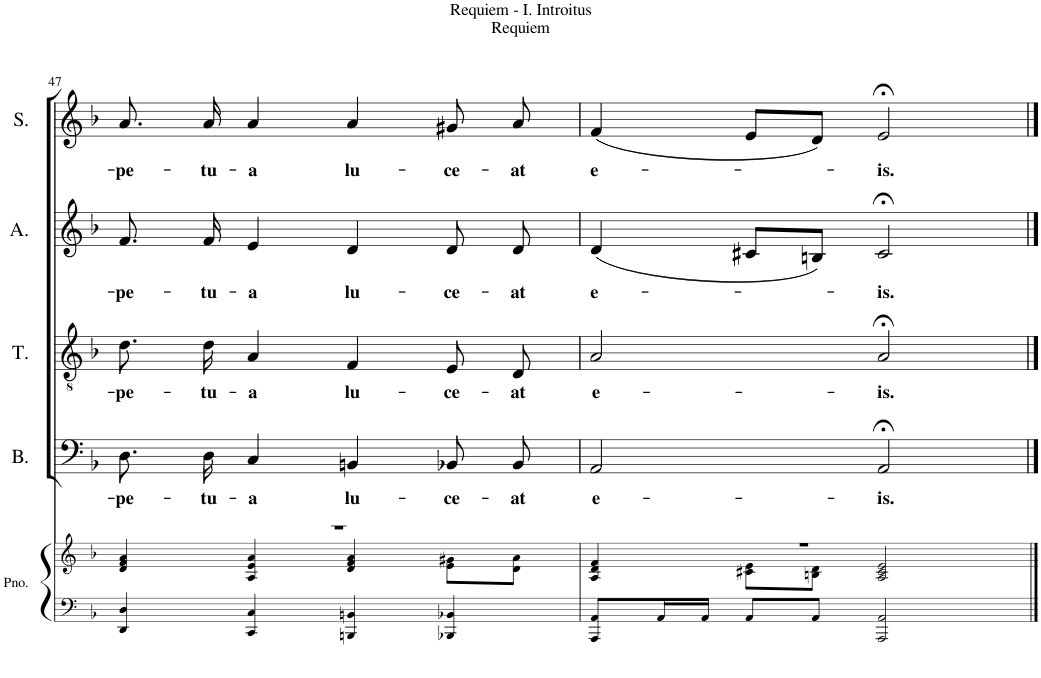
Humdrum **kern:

**kern	**kern	**kern	**text	**kern	**text	**kern	**text	**kern	**text
*part5	*part5	*part4	*part4	*part3	*part3	*part2	*part2	*part1	*part1
*staff6	*staff5	*staff4	*staff4	*staff3	*staff3	*staff2	*staff2	*staff1	*staff1
*I"Piano	*	*I"Bass	*	*I"Tenor	*	*I"Alto	*	*I"Soprano	*
*I'Pno.	*	*I'B.	*	*I'T.	*	*I'A.	*	*I'S.	*
!!LO:PB:g=z
*clefF4	*clefG2	*clefF4	*	*clefGv2	*	*clefG2	*	*clefG2	*
*k[b-]	*k[b-]	*k[b-]	*	*k[b-]	*	*k[b-]	*	*k[b-]	*
*M4/4	*M4/4	*M4/4	*	*M4/4	*	*M4/4	*	*M4/4	*
*met(c)	*met(c)	*met(c)	*	*met(c)	*	*met(c)	*	*met(c)	*
=47	=47	=47	=47	=47	=47	=47	=47	=47	=47
*	*^	*	*	*	*	*	*	*	*
!	!	!	!	!LO:LY:b	!	!LO:LY:b	!	!LO:LY:b	!	!LO:LY:b
4DD/ 4D/	1r	4d/ 4f/ 4a/	8.D\L	-pe-	8.d\L	-pe-	8.f/	-pe-	8.a/	-pe-
!	!	!	!	!LO:LY:b	!	!LO:LY:b	!	!LO:LY:b	!	!LO:LY:b
.	.	.	16D\Jk	-tu-	16d\Jk	-tu-	16f/	-tu-	16a/	-tu-
!	!	!	!	!LO:LY:b	!	!LO:LY:b	!	!LO:LY:b	!	!LO:LY:b
4CC/ 4C/	.	4A/ 4e/ 4a/	4C/	-a	4A/	-a	4e/	-a	4a/	-a
!	!	!	!	!LO:LY:b	!	!LO:LY:b	!	!LO:LY:b	!	!LO:LY:b
4BBBn/ 4BBn/	.	4d/ 4f/ 4a/	4BBn/	lu-	4F/	lu-	4d/	lu-	4a/	lu-
!	!	!	!	!LO:LY:b	!	!LO:LY:b	!	!LO:LY:b	!	!LO:LY:b
4BBB-X/ 4BB-X/	.	8e\ 8g#X\L	8BB-X/L	-ce-	8E/L	-ce-	8d/	-ce-	8g#X/	-ce-
!	!	!	!	!LO:LY:b	!	!LO:LY:b	!	!LO:LY:b	!	!LO:LY:b
.	.	8d\ 8a\J	8BB-/J	-at	8D/J	-at	8d/	-at	8a/	-at
=48	=48	=48	=48	=48	=48	=48	=48	=48	=48	=48
!	!	!	!	!LO:LY:b	!	!LO:LY:b	!	!LO:LY:b	!	!LO:LY:b
8AAA/ 8AA/L	1r	4A/ 4d/ 4f/	2AA/	e-	2A/	e-	(4d/	e-	(4f/	e-
16AA/L	.	.	.	.	.	.	.	.	.	.
16AA/JJ	.	.	.	.	.	.	.	.	.	.
8AA/L	.	8c#X\ 8e\L	.	.	.	.	8c#X/L	.	8e/L	.
8AA/J	.	8Bn\ 8d\J	.	.	.	.	8Bn/J)	.	8d/J)	.
!	!	!	!	!LO:LY:b	!	!LO:LY:b	!	!LO:LY:b	!	!LO:LY:b
2AAA/ 2AA/	.	2A/ 2c#/ 2e/	2AA;</	-is.	2A;</	-is.	2c#;</	-is.	2e;</	-is.
*	*v	*v	*	*	*	*	*	*	*	*
==	==	==	==	==	==	==	==	==	==
*-	*-	*-	*-	*-	*-	*-	*-	*-	*-
